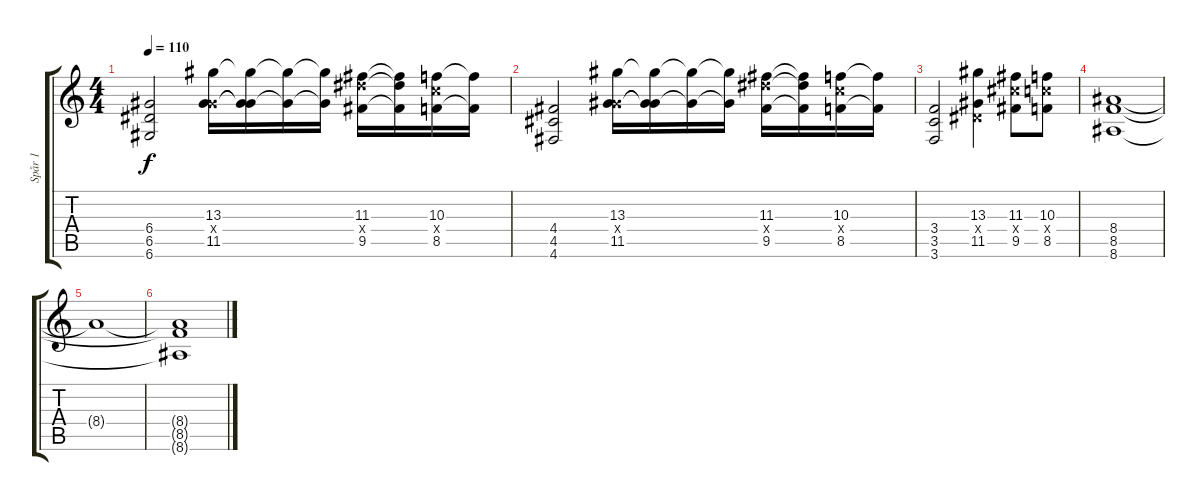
\track ("Spår 1" "Spår 1") {instrument distortionguitar}
\staff {score tabs}
\tuning (E4 B3 G3 D3 A2 D2) {hide}
\ts (4 4)
\tempo 110
\clef g2
\ks c
(6.4 6.5 6.6).2{dy f} (13.3 6.4{x} 11.5).16 (13.3{t} 6.4{t} 11.5{t}).16 (13.3{t} 11.5{t}).16 (13.3{t} 11.5{t}).16 (11.3 13.4{x} 9.5).16 (11.3{t} 13.4{t} 9.5{t}).16 (10.3 10.4{x} 8.5).16 (10.3{t} 8.5{t}).16 |
(4.4 4.5 4.6).2 (13.3 6.4{x} 11.5).16 (13.3{t} 6.4{t} 11.5{t}).16 (13.3{t} 11.5{t}).16 (13.3{t} 11.5{t}).16 (11.3 13.4{x} 9.5).16 (11.3{t} 13.4{t} 9.5{t}).16 (10.3 10.4{x} 8.5).16 (10.3{t} 8.5{t}).16 |
(3.4 3.5 3.6).2 (13.3 1.4{x} 11.5).4 (11.3 11.4{x} 9.5).8 (10.3 10.4{x} 8.5).8 |
(8.4 8.5 8.6).1 |
8.4{t}.1 |
(8.4{t} 8.5{t} 8.6{t}).1
